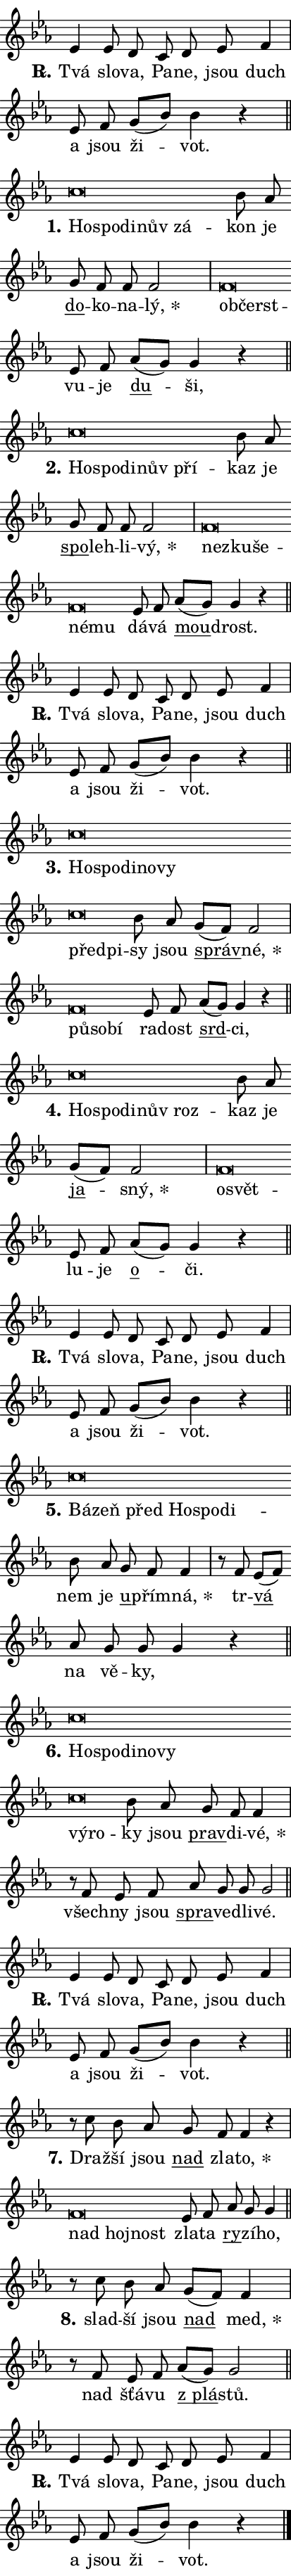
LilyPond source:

\version "2.22.1"
\header { tagline = "" }
\paper {
  indent = 0\cm
  top-margin = 0\cm
  right-margin = 0\cm
  bottom-margin = 0\cm
  left-margin = 0\cm
  paper-width = 7\cm
  page-breaking = #ly:one-page-breaking
  system-system-spacing.basic-distance = #11
  score-system-spacing.basic-distance = #11
  ragged-last = ##f
}


%% Author: Thomas Morley
%% https://lists.gnu.org/archive/html/lilypond-user/2020-05/msg00002.html
#(define (line-position grob)
"Returns position of @var[grob} in current system:
   @code{'start}, if at first time-step
   @code{'end}, if at last time-step
   @code{'middle} otherwise
"
  (let* ((col (ly:item-get-column grob))
         (ln (ly:grob-object col 'left-neighbor))
         (rn (ly:grob-object col 'right-neighbor))
         (col-to-check-left (if (ly:grob? ln) ln col))
         (col-to-check-right (if (ly:grob? rn) rn col))
         (break-dir-left
           (and
             (ly:grob-property col-to-check-left 'non-musical #f)
             (ly:item-break-dir col-to-check-left)))
         (break-dir-right
           (and
             (ly:grob-property col-to-check-right 'non-musical #f)
             (ly:item-break-dir col-to-check-right))))
        (cond ((eqv? 1 break-dir-left) 'start)
              ((eqv? -1 break-dir-right) 'end)
              (else 'middle))))

#(define (tranparent-at-line-position vctor)
  (lambda (grob)
  "Relying on @code{line-position} select the relevant enry from @var{vctor}.
Used to determine transparency,"
    (case (line-position grob)
      ((end) (not (vector-ref vctor 0)))
      ((middle) (not (vector-ref vctor 1)))
      ((start) (not (vector-ref vctor 2))))))

noteHeadBreakVisibility =
#(define-music-function (break-visibility)(vector?)
"Makes @code{NoteHead}s transparent relying on @var{break-visibility}"
#{
  \override NoteHead.transparent =
    #(tranparent-at-line-position break-visibility)
#})

#(define delete-ledgers-for-transparent-note-heads
  (lambda (grob)
    "Reads whether a @code{NoteHead} is transparent.
If so this @code{NoteHead} is removed from @code{'note-heads} from
@var{grob}, which is supposed to be @code{LedgerLineSpanner}.
As a result ledgers are not printed for this @code{NoteHead}"
    (let* ((nhds-array (ly:grob-object grob 'note-heads))
           (nhds-list
             (if (ly:grob-array? nhds-array)
                 (ly:grob-array->list nhds-array)
                 '()))
           ;; Relies on the transparent-property being done before
           ;; Staff.LedgerLineSpanner.after-line-breaking is executed.
           ;; This is fragile ...
           (to-keep
             (remove
               (lambda (nhd)
                 (ly:grob-property nhd 'transparent #f))
               nhds-list)))
      ;; TODO find a better method to iterate over grob-arrays, similiar
      ;; to filter/remove etc for lists
      ;; For now rebuilt from scratch
      (set! (ly:grob-object grob 'note-heads)  '())
      (for-each
        (lambda (nhd)
          (ly:pointer-group-interface::add-grob grob 'note-heads nhd))
        to-keep))))

hideNotes = {
  \noteHeadBreakVisibility #begin-of-line-visible
}
unHideNotes = {
  \noteHeadBreakVisibility #all-visible
}

% work-around for resetting accidentals
% https://lilypond.org/doc/v2.23/Documentation/notation/displaying-rhythms#unmetered-music
cadenzaMeasure = {
  \cadenzaOff
  \partial 1024 s1024
  \cadenzaOn
}

#(define-markup-command (accent layout props text) (markup?)
  "Underline accented syllable"
  (interpret-markup layout props
    #{\markup \override #'(offset . 4.3) \underline { #text }#}))

responsum = \markup \concat {
  "R" \hspace #-1.05 \path #0.1 #'((moveto 0 0.07) (lineto 0.9 0.8)) \hspace #0.05 "."
}

\layout {
    \context {
        \Staff
        \remove "Time_signature_engraver"
        \override LedgerLineSpanner.after-line-breaking = #delete-ledgers-for-transparent-note-heads
    }
    \context {
        \Voice {
            \override NoteHead.output-attributes = #'((class . "notehead"))
            \override Hairpin.height = #0.55
        }
    }
    \context {
        \Lyrics {
            \override StanzaNumber.output-attributes = #'((class . "stanzanumber"))
            \override LyricSpace.minimum-distance = #0.9
            \override LyricText.font-name = #"TeX Gyre Schola"
            \override LyricText.font-size = 1
            \override StanzaNumber.font-name = #"TeX Gyre Schola Bold"
            \override StanzaNumber.font-size = 1
        }
    }
}

% magnetic-lyrics.ily
%
%   written by
%     Jean Abou Samra <jean@abou-samra.fr>
%     Werner Lemberg <wl@gnu.org>
%
%   adapted by
%     Jiri Hon <jiri.hon@gmail.com>
%
% Version 2022-Apr-15

% https://www.mail-archive.com/lilypond-user@gnu.org/msg149350.html

#(define (Left_hyphen_pointer_engraver context)
   "Collect syllable-hyphen-syllable occurrences in lyrics and store
them in properties.  This engraver only looks to the left.  For
example, if the lyrics input is @code{foo -- bar}, it does the
following.

@itemize @bullet
@item
Set the @code{text} property of the @code{LyricHyphen} grob between
@q{foo} and @q{bar} to @code{foo}.

@item
Set the @code{left-hyphen} property of the @code{LyricText} grob with
text @q{foo} to the @code{LyricHyphen} grob between @q{foo} and
@q{bar}.
@end itemize

Use this auxiliary engraver in combination with the
@code{lyric-@/text::@/apply-@/magnetic-@/offset!} hook."
   (let ((hyphen #f)
         (text #f))
     (make-engraver
      (acknowledgers
       ((lyric-syllable-interface engraver grob source-engraver)
        (set! text grob)))
      (end-acknowledgers
       ((lyric-hyphen-interface engraver grob source-engraver)
        ;(when (not (grob::has-interface grob 'lyric-space-interface))
          (set! hyphen grob)));)
      ((stop-translation-timestep engraver)
       (when (and text hyphen)
         (ly:grob-set-object! text 'left-hyphen hyphen))
       (set! text #f)
       (set! hyphen #f)))))

#(define (lyric-text::apply-magnetic-offset! grob)
   "If the space between two syllables is less than the value in
property @code{LyricText@/.details@/.squash-threshold}, move the right
syllable to the left so that it gets concatenated with the left
syllable.

Use this function as a hook for
@code{LyricText@/.after-@/line-@/breaking} if the
@code{Left_@/hyphen_@/pointer_@/engraver} is active."
   (let ((hyphen (ly:grob-object grob 'left-hyphen #f)))
     (when hyphen
       (let ((left-text (ly:spanner-bound hyphen LEFT)))
         (when (grob::has-interface left-text 'lyric-syllable-interface)
           (let* ((common (ly:grob-common-refpoint grob left-text X))
                  (this-x-ext (ly:grob-extent grob common X))
                  (left-x-ext
                   (begin
                     ;; Trigger magnetism for left-text.
                     (ly:grob-property left-text 'after-line-breaking)
                     (ly:grob-extent left-text common X)))
                  ;; `delta` is the gap width between two syllables.
                  (delta (- (interval-start this-x-ext)
                            (interval-end left-x-ext)))
                  (details (ly:grob-property grob 'details))
                  (threshold (assoc-get 'squash-threshold details 0.2)))
             (when (< delta threshold)
               (let* (;; We have to manipulate the input text so that
                      ;; ligatures crossing syllable boundaries are not
                      ;; disabled.  For languages based on the Latin
                      ;; script this is essentially a beautification.
                      ;; However, for non-Western scripts it can be a
                      ;; necessity.
                      (lt (ly:grob-property left-text 'text))
                      (rt (ly:grob-property grob 'text))
                      (is-space (grob::has-interface hyphen 'lyric-space-interface))
                      (space (if is-space " " ""))
                      (space-markup (grob-interpret-markup grob " "))
                      (space-size (interval-length (ly:stencil-extent space-markup X)))
                      (extra-delta (if is-space space-size 0))
                      ;; Append new syllable.
                      (ltrt-space (if (and (string? lt) (string? rt))
                                (string-append lt space rt)
                                (make-concat-markup (list lt space rt))))
                      ;; Right-align `ltrt` to the right side.
                      (ltrt-space-markup (grob-interpret-markup
                               grob
                               (make-translate-markup
                                (cons (interval-length this-x-ext) 0)
                                (make-right-align-markup ltrt-space)))))
                 (begin
                   ;; Don't print `left-text`.
                   (ly:grob-set-property! left-text 'stencil #f)
                   ;; Set text and stencil (which holds all collected
                   ;; syllables so far) and shift it to the left.
                   (ly:grob-set-property! grob 'text ltrt-space)
                   (ly:grob-set-property! grob 'stencil ltrt-space-markup)
                   (ly:grob-translate-axis! grob (- (- delta extra-delta)) X))))))))))


#(define (lyric-hyphen::displace-bounds-first grob)
   ;; Make very sure this callback isn't triggered too early.
   (let ((left (ly:spanner-bound grob LEFT))
         (right (ly:spanner-bound grob RIGHT)))
     (ly:grob-property left 'after-line-breaking)
     (ly:grob-property right 'after-line-breaking)
     (ly:lyric-hyphen::print grob)))

squashThreshold = #0.4

\layout {
  \context {
    \Lyrics
    \consists #Left_hyphen_pointer_engraver
    \override LyricText.after-line-breaking =
      #lyric-text::apply-magnetic-offset!
    \override LyricHyphen.stencil = #lyric-hyphen::displace-bounds-first
    \override LyricText.details.squash-threshold = \squashThreshold
    \override LyricHyphen.minimum-distance = 0
    \override LyricHyphen.minimum-length = \squashThreshold
  }
}

squash = \override LyricText.details.squash-threshold = 9999
unSquash = \override LyricText.details.squash-threshold = \squashThreshold

left = \override LyricText.self-alignment-X = #LEFT
unLeft = \revert LyricText.self-alignment-X

starOffset = #(lambda (grob) 
                (let ((x_offset (ly:self-alignment-interface::aligned-on-x-parent grob)))
                  (if (= x_offset 0) 0 (+ x_offset 1.2))))

star = #(define-music-function (syllable)(string?)
"Append star separator at the end of a syllable"
#{
  \once \override LyricText.X-offset = #starOffset
  \lyricmode { \markup {
    #syllable
    \override #'((font-name . "TeX Gyre Schola Bold")) \hspace #0.2 \lower #0.65 \larger "*"
  } }
#})

starAccent = #(define-music-function (syllable)(string?)
"Append star separator at the end of a syllable and make accent"
#{
  \once \override LyricText.X-offset = #starOffset
  \lyricmode { \markup {
    \accent #syllable
    \override #'((font-name . "TeX Gyre Schola Bold")) \hspace #0.2 \lower #0.65 \larger "*"
  } }
#})

breath = #(define-music-function (syllable)(string?)
"Append breathing indicator at the end of a syllable"
#{
  \lyricmode { \markup { #syllable "+" } }
#})

optionalBreath = #(define-music-function (syllable)(string?)
"Append optional breathing indicator at the end of a syllable"
#{
  \lyricmode { \markup { #syllable "(+)" } }
#})


\score {
    <<
        \new Voice = "melody" { \cadenzaOn \key es \major \relative { es'4 es8 d c d es f4 \cadenzaMeasure \bar "|" es8 f \bar "" g[( bes)] bes4 r \cadenzaMeasure \bar "||" \break }
\relative { c''\breve*1/16 \hideNotes \breve*1/16 \bar "" \breve*1/16 \bar "" \breve*1/16 \breve*1/16 \bar "" \unHideNotes bes8 as \bar "" g f f f2 \cadenzaMeasure \bar "|" f\breve*1/16 \hideNotes \breve*1/16 \bar "" \unHideNotes es8 f \bar "" as[( g)] g4 r \cadenzaMeasure \bar "||" \break }
\relative { c''\breve*1/16 \hideNotes \breve*1/16 \bar "" \breve*1/16 \bar "" \breve*1/16 \breve*1/16 \bar "" \unHideNotes bes8 as \bar "" g f f f2 \cadenzaMeasure \bar "|" f\breve*1/16 \hideNotes \breve*1/16 \bar "" \breve*1/16 \bar "" \breve*1/16 \breve*1/16 \bar "" \unHideNotes es8 f \bar "" as[( g)] g4 r \cadenzaMeasure \bar "||" \break }
\relative { es'4 es8 d c d es f4 \cadenzaMeasure \bar "|" es8 f \bar "" g[( bes)] bes4 r \cadenzaMeasure \bar "||" \break }
\relative { c''\breve*1/16 \hideNotes \breve*1/16 \bar "" \breve*1/16 \bar "" \breve*1/16 \bar "" \breve*1/16 \bar "" \breve*1/16 \breve*1/16 \bar "" \unHideNotes bes8 as \bar "" g[( f)] f2 \cadenzaMeasure \bar "|" f\breve*1/16 \hideNotes \breve*1/16 \breve*1/16 \bar "" \unHideNotes es8 f \bar "" as[( g)] g4 r \cadenzaMeasure \bar "||" \break }
\relative { c''\breve*1/16 \hideNotes \breve*1/16 \bar "" \breve*1/16 \bar "" \breve*1/16 \breve*1/16 \bar "" \unHideNotes bes8 as \bar "" g[( f)] f2 \cadenzaMeasure \bar "|" f\breve*1/16 \hideNotes \breve*1/16 \bar "" \unHideNotes es8 f \bar "" as[( g)] g4 r \cadenzaMeasure \bar "||" \break }
\relative { es'4 es8 d c d es f4 \cadenzaMeasure \bar "|" es8 f \bar "" g[( bes)] bes4 r \cadenzaMeasure \bar "||" \break }
\relative { c''\breve*1/16 \hideNotes \breve*1/16 \bar "" \breve*1/16 \bar "" \breve*1/16 \bar "" \breve*1/16 \breve*1/16 \bar "" \unHideNotes bes8 as \bar "" g f f4 \cadenzaMeasure \bar "|" r8 f es8[( f)] \bar "" as g g g4 r \cadenzaMeasure \bar "||" \break }
\relative { c''\breve*1/16 \hideNotes \breve*1/16 \bar "" \breve*1/16 \bar "" \breve*1/16 \bar "" \breve*1/16 \bar "" \breve*1/16 \breve*1/16 \bar "" \unHideNotes bes8 as \bar "" g f f4 \cadenzaMeasure \bar "|" r8 f es8 f \bar "" as g g g2 \cadenzaMeasure \bar "||" \break }
\relative { es'4 es8 d c d es f4 \cadenzaMeasure \bar "|" es8 f \bar "" g[( bes)] bes4 r \cadenzaMeasure \bar "||" \break }
\relative { r8 c'' bes8 as \bar "" g f f4 r \cadenzaMeasure \bar "|" f\breve*1/16 \hideNotes \breve*1/16 \breve*1/16 \bar "" \unHideNotes es8 f \bar "" as g g4 \cadenzaMeasure \bar "||" \break }
\relative { r8 c'' bes8 as \bar "" g[( f)] f4 \cadenzaMeasure \bar "|" r8 f es8 f \bar "" as[( g)] g2 \cadenzaMeasure \bar "||" \break }
\relative { es'4 es8 d c d es f4 \cadenzaMeasure \bar "|" es8 f \bar "" g[( bes)] bes4 r \cadenzaMeasure \bar "||" \break } \bar "|." }
        \new Lyrics \lyricsto "melody" { \lyricmode { \set stanza = \responsum
Tvá slo -- va, Pa -- ne, jsou duch a jsou ži -- vot.
\set stanza = "1."
\left Ho -- \squash spo -- di -- nův zá -- \unLeft \unSquash kon je \markup \accent do -- ko -- na -- \star lý, \left ob -- \squash čerst -- \unLeft \unSquash vu -- je \markup \accent du -- ši,
\set stanza = "2."
\left Ho -- \squash spo -- di -- nův pří -- \unLeft \unSquash kaz je \markup \accent spo -- leh -- li -- \star vý, \left ne -- \squash zku -- še -- né -- mu \unLeft \unSquash dá -- vá \markup \accent mou -- drost.
\set stanza = \responsum
Tvá slo -- va, Pa -- ne, jsou duch a jsou ži -- vot.
\set stanza = "3."
\left Ho -- \squash spo -- di -- no -- vy před -- pi -- \unLeft \unSquash sy jsou \markup \accent správ -- \star né, \left pů -- \squash so -- bí \unLeft \unSquash ra -- dost \markup \accent srd -- ci,
\set stanza = "4."
\left Ho -- \squash spo -- di -- nův roz -- \unLeft \unSquash kaz je \markup \accent ja -- \star sný, \left o -- \squash svět -- \unLeft \unSquash lu -- je \markup \accent o -- či.
\set stanza = \responsum
Tvá slo -- va, Pa -- ne, jsou duch a jsou ži -- vot.
\set stanza = "5."
\left Bá -- \squash zeň před Ho -- spo -- di -- \unLeft \unSquash nem je \markup \accent u -- přím -- \star ná, tr -- \markup \accent vá na vě -- ky, \repeat unfold 1 { \skip 1 }
\set stanza = "6."
\left Ho -- \squash spo -- di -- no -- vy vý -- ro -- \unLeft \unSquash ky jsou \markup \accent prav -- di -- \star vé, všech -- ny jsou \markup \accent spra -- ve -- dli -- vé.
\set stanza = \responsum
Tvá slo -- va, Pa -- ne, jsou duch a jsou ži -- vot.
\set stanza = "7."
Draž -- ší jsou \markup \accent nad zla -- \star to, \left nad \squash hoj -- nost \unLeft \unSquash zla -- ta \markup \accent ry -- zí -- ho,
\set stanza = "8."
slad -- ší jsou \markup \accent nad \star med, nad šťá -- vu \markup \accent "z plá" -- stů.
\set stanza = \responsum
Tvá slo -- va, Pa -- ne, jsou duch a jsou ži -- vot. } }
    >>
    \layout {}
}
